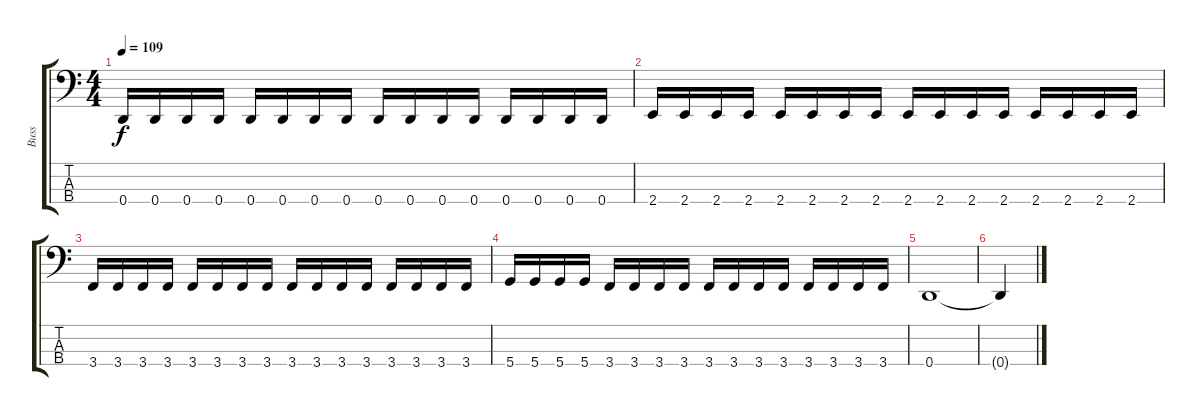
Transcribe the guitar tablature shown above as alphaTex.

\track ("Buss" "Buss") {instrument electricbassfinger}
\staff {score tabs}
\tuning (G2 D2 A1 D1) {hide}
\ts (4 4)
\tempo 109
\clef f4
\ks c
0.4.16{dy f} 0.4.16 0.4.16 0.4.16 0.4.16 0.4.16 0.4.16 0.4.16 0.4.16 0.4.16 0.4.16 0.4.16 0.4.16 0.4.16 0.4.16 0.4.16 |
2.4.16 2.4.16 2.4.16 2.4.16 2.4.16 2.4.16 2.4.16 2.4.16 2.4.16 2.4.16 2.4.16 2.4.16 2.4.16 2.4.16 2.4.16 2.4.16 |
3.4.16 3.4.16 3.4.16 3.4.16 3.4.16 3.4.16 3.4.16 3.4.16 3.4.16 3.4.16 3.4.16 3.4.16 3.4.16 3.4.16 3.4.16 3.4.16 |
5.4.16 5.4.16 5.4.16 5.4.16 3.4.16 3.4.16 3.4.16 3.4.16 3.4.16 3.4.16 3.4.16 3.4.16 3.4.16 3.4.16 3.4.16 3.4.16 |
0.4.1 |
0.4{t}.4
